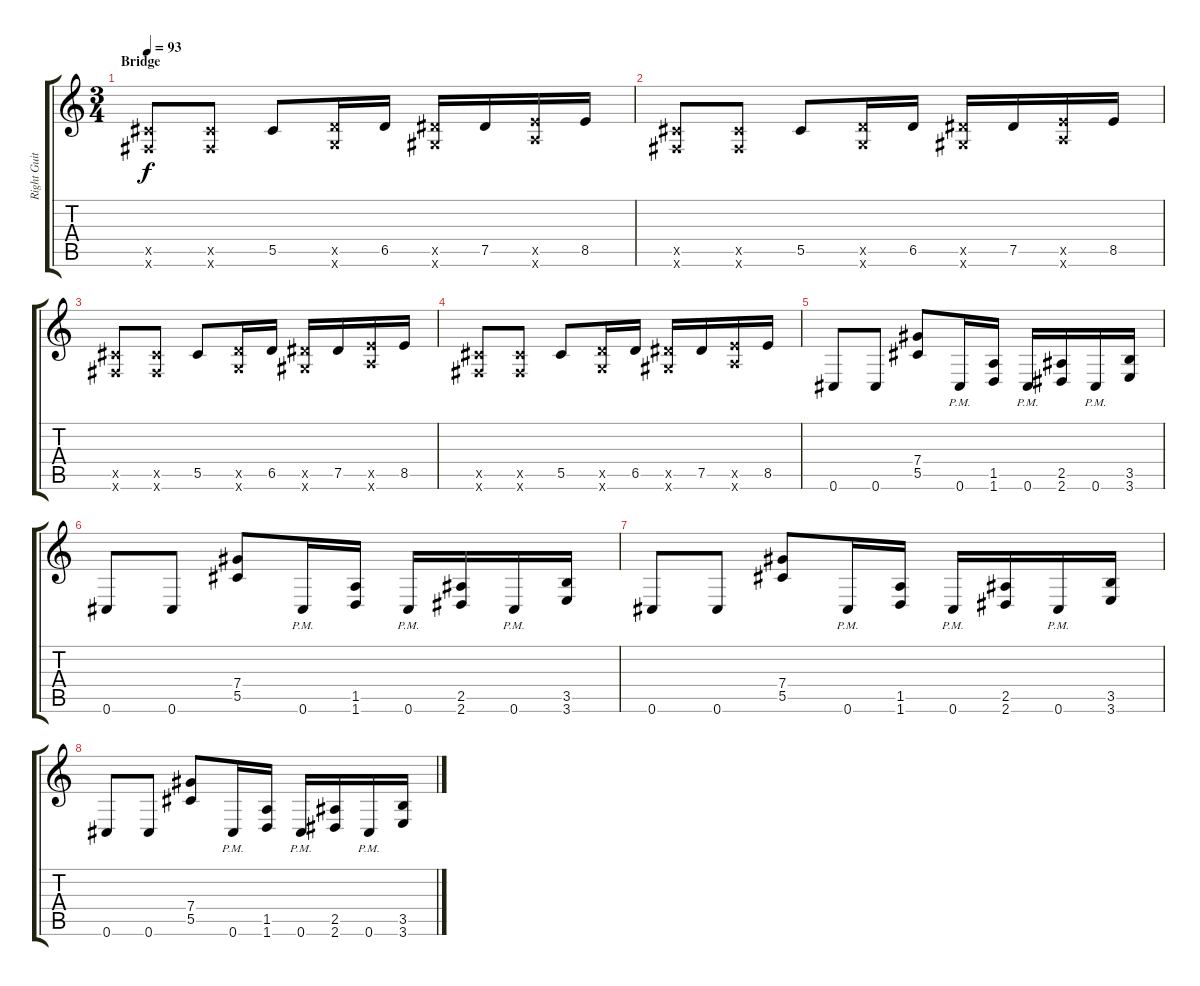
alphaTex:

\track ("Right Guitar" "Right Guit") {instrument distortionguitar}
\staff {score tabs}
\tuning (Eb4 Bb3 Gb3 Db3 Ab2 Db2) {hide}
\ts (3 4)
\section ("" "Bridge")
\tempo 93
\clef g2
\ks c
(5.5{x} 5.6{x}).8{dy f} (5.5{x} 5.6{x}).8 5.5.8 (6.5{x} 6.6{x}).16 6.5.16 (7.5{x} 7.6{x}).16 7.5.16 (8.5{x} 8.6{x}).16 8.5.16 |
(5.5{x} 5.6{x}).8 (5.5{x} 5.6{x}).8 5.5.8 (6.5{x} 6.6{x}).16 6.5.16 (7.5{x} 7.6{x}).16 7.5.16 (8.5{x} 8.6{x}).16 8.5.16 |
(5.5{x} 5.6{x}).8 (5.5{x} 5.6{x}).8 5.5.8 (6.5{x} 6.6{x}).16 6.5.16 (7.5{x} 7.6{x}).16 7.5.16 (8.5{x} 8.6{x}).16 8.5.16 |
(5.5{x} 5.6{x}).8 (5.5{x} 5.6{x}).8 5.5.8 (6.5{x} 6.6{x}).16 6.5.16 (7.5{x} 7.6{x}).16 7.5.16 (8.5{x} 8.6{x}).16 8.5.16 |
0.6.8 0.6.8 (7.4 5.5).8 0.6{pm}.16 (1.5 1.6).16 0.6{pm}.16 (2.5 2.6).16 0.6{pm}.16 (3.5 3.6).16 |
0.6.8 0.6.8 (7.4 5.5).8 0.6{pm}.16 (1.5 1.6).16 0.6{pm}.16 (2.5 2.6).16 0.6{pm}.16 (3.5 3.6).16 |
0.6.8 0.6.8 (7.4 5.5).8 0.6{pm}.16 (1.5 1.6).16 0.6{pm}.16 (2.5 2.6).16 0.6{pm}.16 (3.5 3.6).16 |
0.6.8 0.6.8 (7.4 5.5).8 0.6{pm}.16 (1.5 1.6).16 0.6{pm}.16 (2.5 2.6).16 0.6{pm}.16 (3.5 3.6).16
